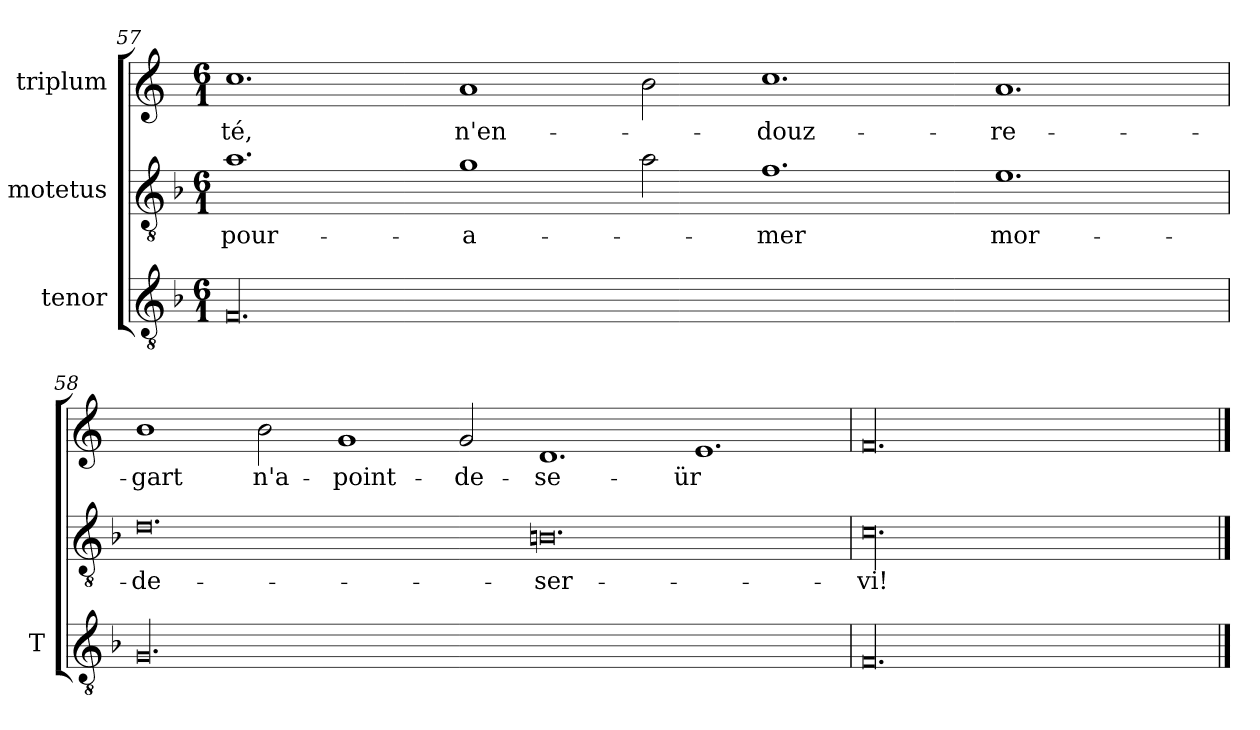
**kern	**kern	**text	**kern	**text
*part3	*part2	*part2	*part1	*part1
*staff3	*staff2	*staff2	*staff1	*staff1
*I"tenor	*I"motetus	*	*I"triplum	*
*I'T	*	*	*	*
!!LO:PB:g=z
*clefGv2	*clefGv2	*	*clefG2	*
*k[b-]	*k[b-]	*	*k[]	*
*F:	*F:	*	*C:	*
*M6/1	*M6/1	*	*M6/1	*
=57	=57	=57	=57	=57
00.F/	1.a\	pour-	1.cc\	-té,
.	1g\	a-	1a/	n'en-
.	2a\	.	2b\	.
.	1.f\	-mer	1.cc\	douz-
.	1.e\	mor-	1.a/	re-
=58	=58	=58	=58	=58
00.G/	0.d\	de-	1b\	-gart
.	.	.	2b\	n'a-
.	.	.	1g/	point-
.	.	.	2g/	de-
.	0.Bn\	-ser-	1.d/	se-
.	.	.	1.e/	-ür-
=59	=59	=59	=59	=59
00.F/	00.c\	-vi!	00.f/	-
==	==	==	==	==
*-	*-	*-	*-	*-
